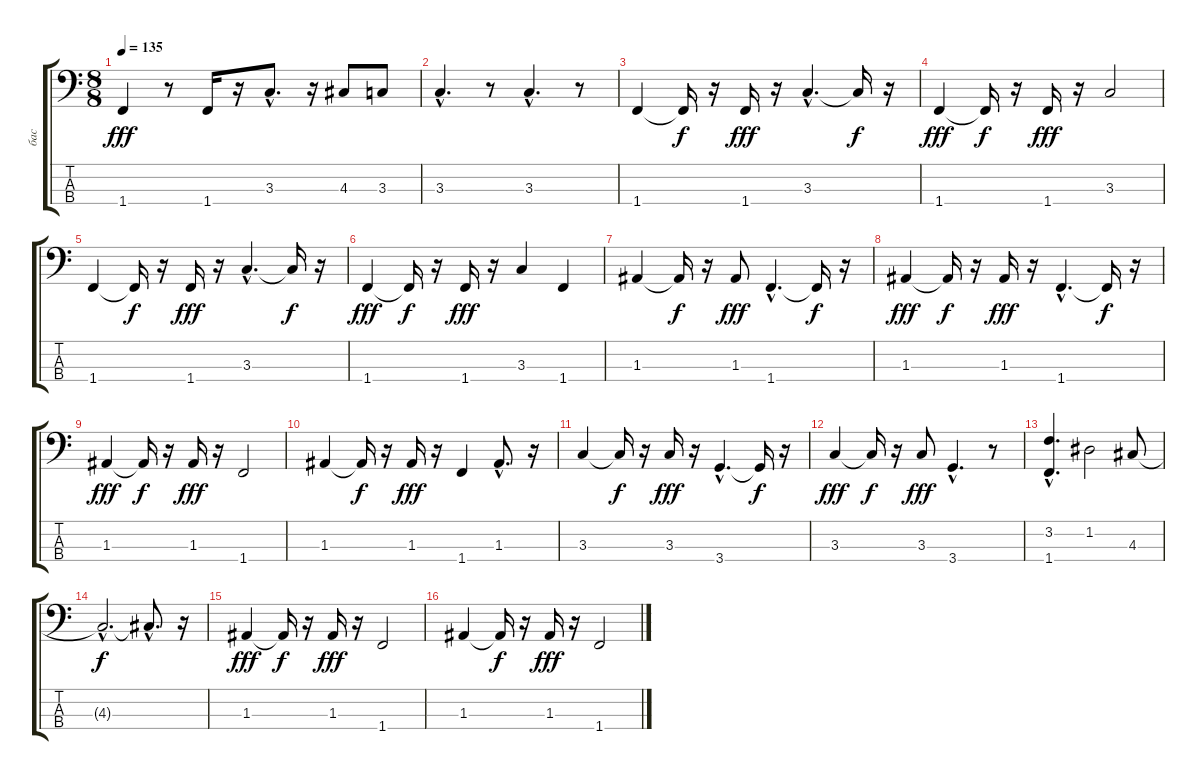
\track ("бас" "бас") {instrument fretlessbass}
\staff {score tabs}
\tuning (G2 D2 A1 E1) {hide}
\ts (8 8)
\tempo 135
\clef f4
\ks c
1.4.4{dy fff} r.8 1.4.16 r.16 3.3{hac}.8{d} r.16 4.3.8 3.3.8 |
3.3{hac}.4{d} r.8 3.3{hac}.4{d} r.8 |
1.4.4 1.4{t}.16{dy f} r.16 1.4.16{dy fff} r.16 3.3{hac}.4{d} 3.3{t}.16{dy f} r.16 |
1.4.4{dy fff} 1.4{t}.16{dy f} r.16 1.4.16{dy fff} r.16 3.3.2 |
1.4.4 1.4{t}.16{dy f} r.16 1.4.16{dy fff} r.16 3.3{hac}.4{d} 3.3{t}.16{dy f} r.16 |
1.4.4{dy fff} 1.4{t}.16{dy f} r.16 1.4.16{dy fff} r.16 3.3.4 1.4.4 |
1.3.4 1.3{t}.16{dy f} r.16 1.3.8{dy fff} 1.4{hac}.4{d} 1.4{t}.16{dy f} r.16 |
1.3.4{dy fff} 1.3{t}.16{dy f} r.16 1.3.16{dy fff} r.16 1.4{hac}.4{d} 1.4{t}.16{dy f} r.16 |
1.3.4{dy fff} 1.3{t}.16{dy f} r.16 1.3.16{dy fff} r.16 1.4.2 |
1.3.4 1.3{t}.16{dy f} r.16 1.3.16{dy fff} r.16 1.4.4 1.3{hac}.8{d} r.16 |
3.3.4 3.3{t}.16{dy f} r.16 3.3.16{dy fff} r.16 3.4{hac}.4{d} 3.4{t}.16{dy f} r.16 |
3.3.4{dy fff} 3.3{t}.16{dy f} r.16 3.3.8{dy fff} 3.4{hac}.4{d} r.8 |
(3.2{hac} 1.4{hac}).4{d} 1.2.2 4.3.8 |
4.3{hac t}.2{d dy f} 4.3{hac t}.8{d} r.16 |
1.3.4{dy fff} 1.3{t}.16{dy f} r.16 1.3.16{dy fff} r.16 1.4.2 |
1.3.4 1.3{t}.16{dy f} r.16 1.3.16{dy fff} r.16 1.4.2
